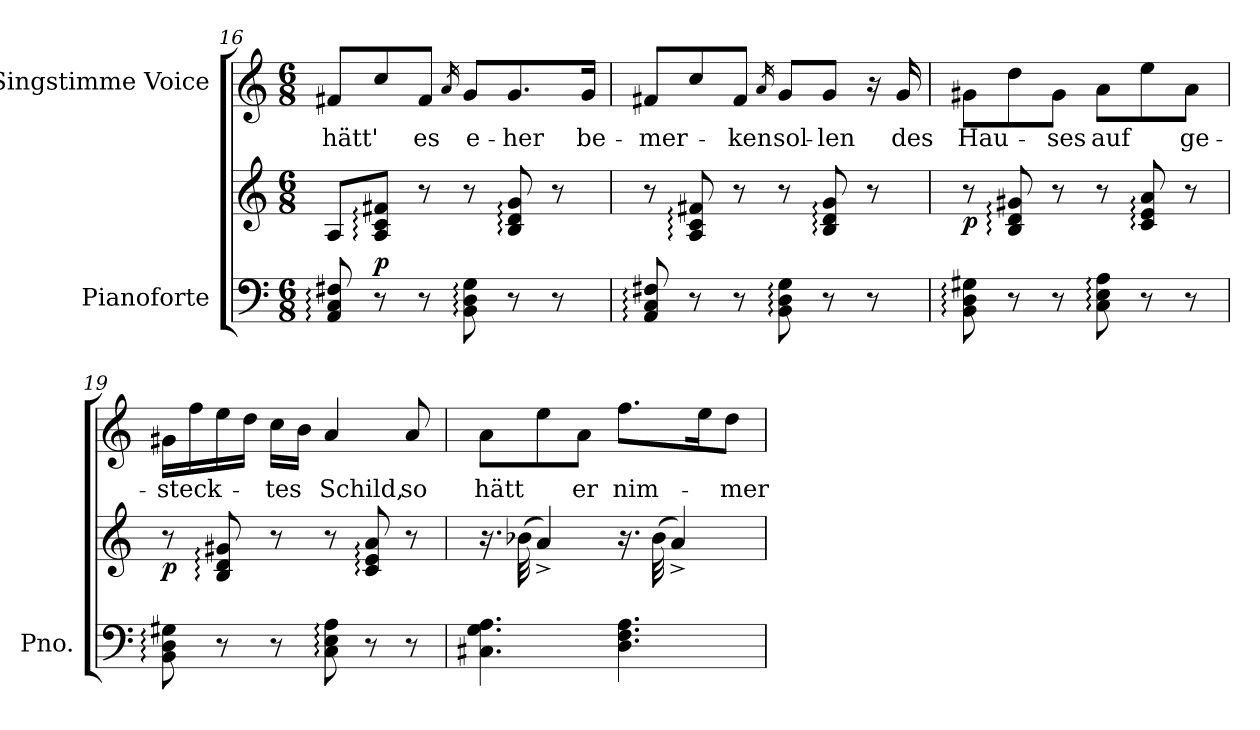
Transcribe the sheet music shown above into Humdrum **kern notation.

**kern	**kern	**dynam	**kern	**text
*part2	*part2	*part2	*part1	*part1
*staff3	*staff2	*staff2/3	*staff1	*staff1
*I"Pianoforte	*	*	*I"Singstimme Voice	*
*I'Pno.	*	*	*	*
!!LO:LB:g=z
*clefF4	*clefG2	*	*clefG2	*
*k[]	*k[]	*	*k[]	*
*M6/8	*M6/8	*	*M6/8	*
=16	=16	=16	=16	=16
!	!	!	!	!LO:LY:b
8AA/: 8C/: 8F#X/:	8A/L	.	8f#X/L	hätt'
!	!	!LO:DY:a=2	!	!
8r	8A/: 8c/: 8f#X/:J	p	8cc/	.
!	!	!	!	!LO:LY:b
8r	8r	.	8f#/J	es
.	.	.	16qa/	.
!	!	!	!	!LO:LY:b
8BB\: 8D\: 8G\:	8r	.	8g/L	e-
!	!	!	!	!LO:LY:b
8r	8B/: 8d/: 8g/:	.	8.g/	-her
8r	8r	.	.	.
!	!	!	!	!LO:LY:b
.	.	.	16g/Jk	be-
=17	=17	=17	=17	=17
!	!	!	!	!LO:LY:b
8AA/: 8C/: 8F#X/:	8r	.	8f#X/L	-mer-
8r	8A/: 8c/: 8f#X/:	.	8cc/	.
!	!	!	!	!LO:LY:b
8r	8r	.	8f#/J	-ken
.	.	.	16qa/	.
!	!	!	!	!LO:LY:b
8BB\: 8D\: 8G\:	8r	.	8g/L	sol-
!	!	!	!	!LO:LY:b
8r	8B/: 8d/: 8g/:	.	8g/J	-len
8r	8r	.	16r	.
!	!	!	!	!LO:LY:b
.	.	.	16g/	des
=18	=18	=18	=18	=18
!	!	!LO:DY:b	!	!LO:LY:b
8BB\: 8D\: 8G#X\:	8r	p	8g#X\L	Hau-
8r	8B/: 8d/: 8g#X/:	.	8dd\	.
!	!	!	!	!LO:LY:b
8r	8r	.	8g#\J	-ses
!	!	!	!	!LO:LY:b
8C\: 8E\: 8A\:	8r	.	8a\L	auf
8r	8c/: 8e/: 8a/:	.	8ee\	.
!	!	!	!	!LO:LY:b
8r	8r	.	8a\J	ge--
=19	=19	=19	=19	=19
!	!	!LO:DY:b	!	!LO:LY:b
8BB\: 8D\: 8G#X\:	8r	p	16g#X\LL	-steck-
.	.	.	16ff\	.
8r	8B/: 8d/: 8g#X/:	.	16ee\	.
.	.	.	16dd\JJ	.
!	!	!	!	!LO:LY:b
8r	8r	.	16cc\LL	-tes
.	.	.	16b\JJ	.
!	!	!	!	!LO:LY:b
8C\: 8E\: 8A\:	8r	.	4a/	Schild,
8r	8c/: 8e/: 8a/:	.	.	.
!	!	!	!	!LO:LY:b
8r	8r	.	8a/	so
!!LO:PB:g=z
=20	=20	=20	=20	=20
!	!	!	!	!LO:LY:b
4.C#X\ 4.G\ 4.A\	16.r	.	8a\L	hätt
.	(>32b-X\	.	.	.
.	4a^/)	.	8ee\	.
!	!	!	!	!LO:LY:b
.	.	.	8a\J	er
!	!	!	!	!LO:LY:b
4.D\ 4.F\ 4.A\	16.r	.	8.ff\L	nim-
.	(>32b-\	.	.	.
.	4a^/)	.	.	.
.	.	.	16ee\K	.
!	!	!	!	!LO:LY:b
.	.	.	8dd\J	-mer
=	=	=	=	=
*-	*-	*-	*-	*-
